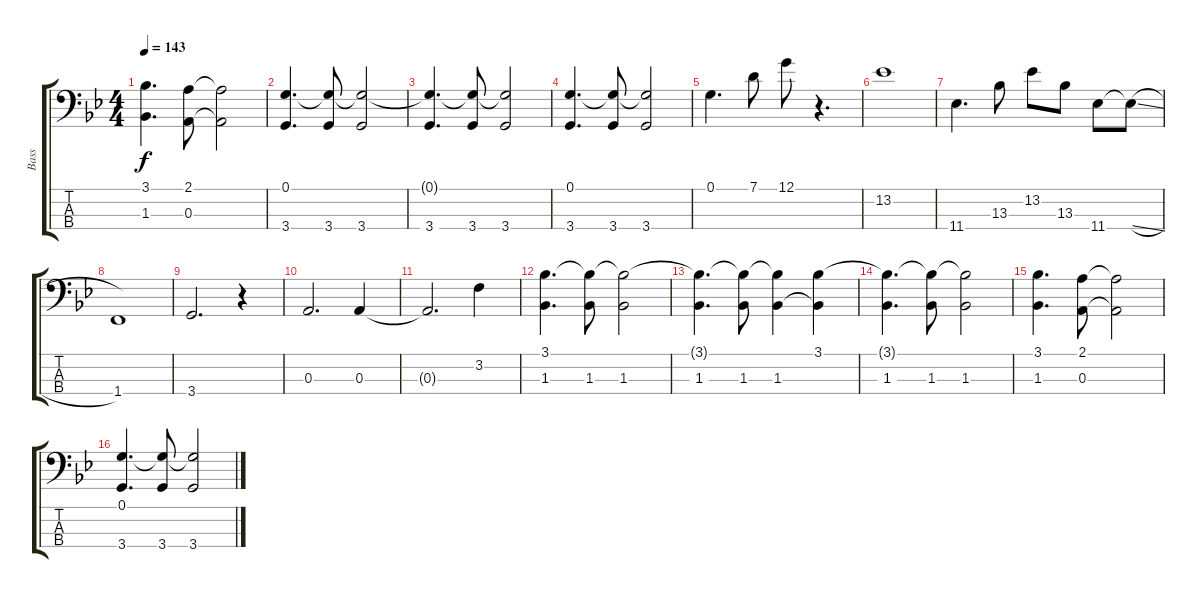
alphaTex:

\track ("Bass" "Bass") {instrument electricbassfinger}
\staff {score tabs}
\tuning (G2 D2 A1 E1) {hide}
\ts (4 4)
\tempo 143
\clef f4
\ks bb
(3.1 1.3).4{d dy f} (2.1 0.3).8 (2.1{t} 0.3{t}).2 |
(0.1 3.4).4{d} (0.1{t} 3.4).8 (0.1{t} 3.4).2 |
(0.1{t} 3.4).4{d} (0.1{t} 3.4).8 (0.1{t} 3.4).2 |
(0.1 3.4).4{d} (0.1{t} 3.4).8 (0.1{t} 3.4).2 |
0.1.4{d} 7.1.8 12.1.8 r.4{d} |
13.2.1 |
11.4.4{d} 13.3.8 13.2.8 13.3.8 11.4.8 11.4{sl t}.8 |
1.4.1 |
3.4.2{d} r.4 |
0.3.2{d} 0.3.4 |
0.3{t}.2{d} 3.2.4 |
(3.1 1.3).4{d} (3.1{t} 1.3).8 (3.1{t} 1.3).2 |
(3.1{t} 1.3).4{d} (3.1{t} 1.3).8 (3.1{t} 1.3).4 (3.1 1.3{t}).4 |
(3.1{t} 1.3).4{d} (3.1{t} 1.3).8 (3.1{t} 1.3).2 |
(3.1 1.3).4{d} (2.1 0.3).8 (2.1{t} 0.3{t}).2 |
(0.1 3.4).4{d} (0.1{t} 3.4).8 (0.1{t} 3.4).2
